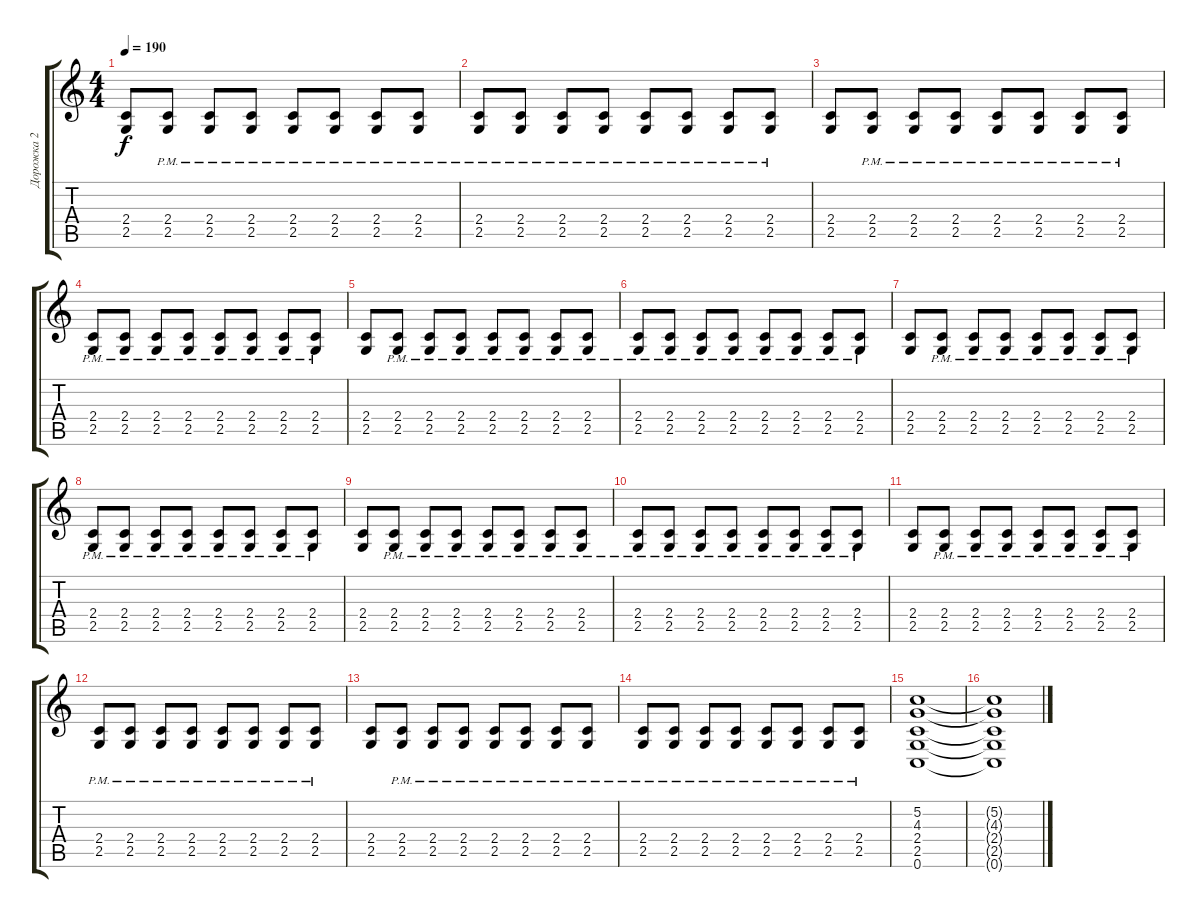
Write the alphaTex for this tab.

\track ("Дорожка 2" "Дорожка 2") {instrument distortionguitar}
\staff {score tabs}
\tuning (C4 G3 Eb3 Bb2 F2 C2) {hide}
\ts (4 4)
\tempo 190
\clef g2
\ks c
(2.4 2.5).8{dy f} (2.4{pm} 2.5{pm}).8 (2.4{pm} 2.5{pm}).8 (2.4{pm} 2.5{pm}).8 (2.4{pm} 2.5{pm}).8 (2.4{pm} 2.5{pm}).8 (2.4{pm} 2.5{pm}).8 (2.4{pm} 2.5{pm}).8 |
(2.4{pm} 2.5{pm}).8 (2.4{pm} 2.5{pm}).8 (2.4{pm} 2.5{pm}).8 (2.4{pm} 2.5{pm}).8 (2.4{pm} 2.5{pm}).8 (2.4{pm} 2.5{pm}).8 (2.4{pm} 2.5{pm}).8 (2.4{pm} 2.5{pm}).8 |
(2.4 2.5).8 (2.4{pm} 2.5{pm}).8 (2.4{pm} 2.5{pm}).8 (2.4{pm} 2.5{pm}).8 (2.4{pm} 2.5{pm}).8 (2.4{pm} 2.5{pm}).8 (2.4{pm} 2.5{pm}).8 (2.4{pm} 2.5{pm}).8 |
(2.4{pm} 2.5{pm}).8 (2.4{pm} 2.5{pm}).8 (2.4{pm} 2.5{pm}).8 (2.4{pm} 2.5{pm}).8 (2.4{pm} 2.5{pm}).8 (2.4{pm} 2.5{pm}).8 (2.4{pm} 2.5{pm}).8 (2.4{pm} 2.5{pm}).8 |
(2.4 2.5).8 (2.4{pm} 2.5{pm}).8 (2.4{pm} 2.5{pm}).8 (2.4{pm} 2.5{pm}).8 (2.4{pm} 2.5{pm}).8 (2.4{pm} 2.5{pm}).8 (2.4{pm} 2.5{pm}).8 (2.4{pm} 2.5{pm}).8 |
(2.4{pm} 2.5{pm}).8 (2.4{pm} 2.5{pm}).8 (2.4{pm} 2.5{pm}).8 (2.4{pm} 2.5{pm}).8 (2.4{pm} 2.5{pm}).8 (2.4{pm} 2.5{pm}).8 (2.4{pm} 2.5{pm}).8 (2.4{pm} 2.5{pm}).8 |
(2.4 2.5).8 (2.4{pm} 2.5{pm}).8 (2.4{pm} 2.5{pm}).8 (2.4{pm} 2.5{pm}).8 (2.4{pm} 2.5{pm}).8 (2.4{pm} 2.5{pm}).8 (2.4{pm} 2.5{pm}).8 (2.4{pm} 2.5{pm}).8 |
(2.4{pm} 2.5{pm}).8 (2.4{pm} 2.5{pm}).8 (2.4{pm} 2.5{pm}).8 (2.4{pm} 2.5{pm}).8 (2.4{pm} 2.5{pm}).8 (2.4{pm} 2.5{pm}).8 (2.4{pm} 2.5{pm}).8 (2.4{pm} 2.5{pm}).8 |
(2.4 2.5).8 (2.4{pm} 2.5{pm}).8 (2.4{pm} 2.5{pm}).8 (2.4{pm} 2.5{pm}).8 (2.4{pm} 2.5{pm}).8 (2.4{pm} 2.5{pm}).8 (2.4{pm} 2.5{pm}).8 (2.4{pm} 2.5{pm}).8 |
(2.4{pm} 2.5{pm}).8 (2.4{pm} 2.5{pm}).8 (2.4{pm} 2.5{pm}).8 (2.4{pm} 2.5{pm}).8 (2.4{pm} 2.5{pm}).8 (2.4{pm} 2.5{pm}).8 (2.4{pm} 2.5{pm}).8 (2.4{pm} 2.5{pm}).8 |
(2.4 2.5).8 (2.4{pm} 2.5{pm}).8 (2.4{pm} 2.5{pm}).8 (2.4{pm} 2.5{pm}).8 (2.4{pm} 2.5{pm}).8 (2.4{pm} 2.5{pm}).8 (2.4{pm} 2.5{pm}).8 (2.4{pm} 2.5{pm}).8 |
(2.4{pm} 2.5{pm}).8 (2.4{pm} 2.5{pm}).8 (2.4{pm} 2.5{pm}).8 (2.4{pm} 2.5{pm}).8 (2.4{pm} 2.5{pm}).8 (2.4{pm} 2.5{pm}).8 (2.4{pm} 2.5{pm}).8 (2.4{pm} 2.5{pm}).8 |
(2.4 2.5).8 (2.4{pm} 2.5{pm}).8 (2.4{pm} 2.5{pm}).8 (2.4{pm} 2.5{pm}).8 (2.4{pm} 2.5{pm}).8 (2.4{pm} 2.5{pm}).8 (2.4{pm} 2.5{pm}).8 (2.4{pm} 2.5{pm}).8 |
(2.4{pm} 2.5{pm}).8 (2.4{pm} 2.5{pm}).8 (2.4{pm} 2.5{pm}).8 (2.4{pm} 2.5{pm}).8 (2.4{pm} 2.5{pm}).8 (2.4{pm} 2.5{pm}).8 (2.4{pm} 2.5{pm}).8 (2.4{pm} 2.5{pm}).8 |
(5.2 4.3 2.4 2.5 0.6).1 |
(5.2{t} 4.3{t} 2.4{t} 2.5{t} 0.6{t}).1
